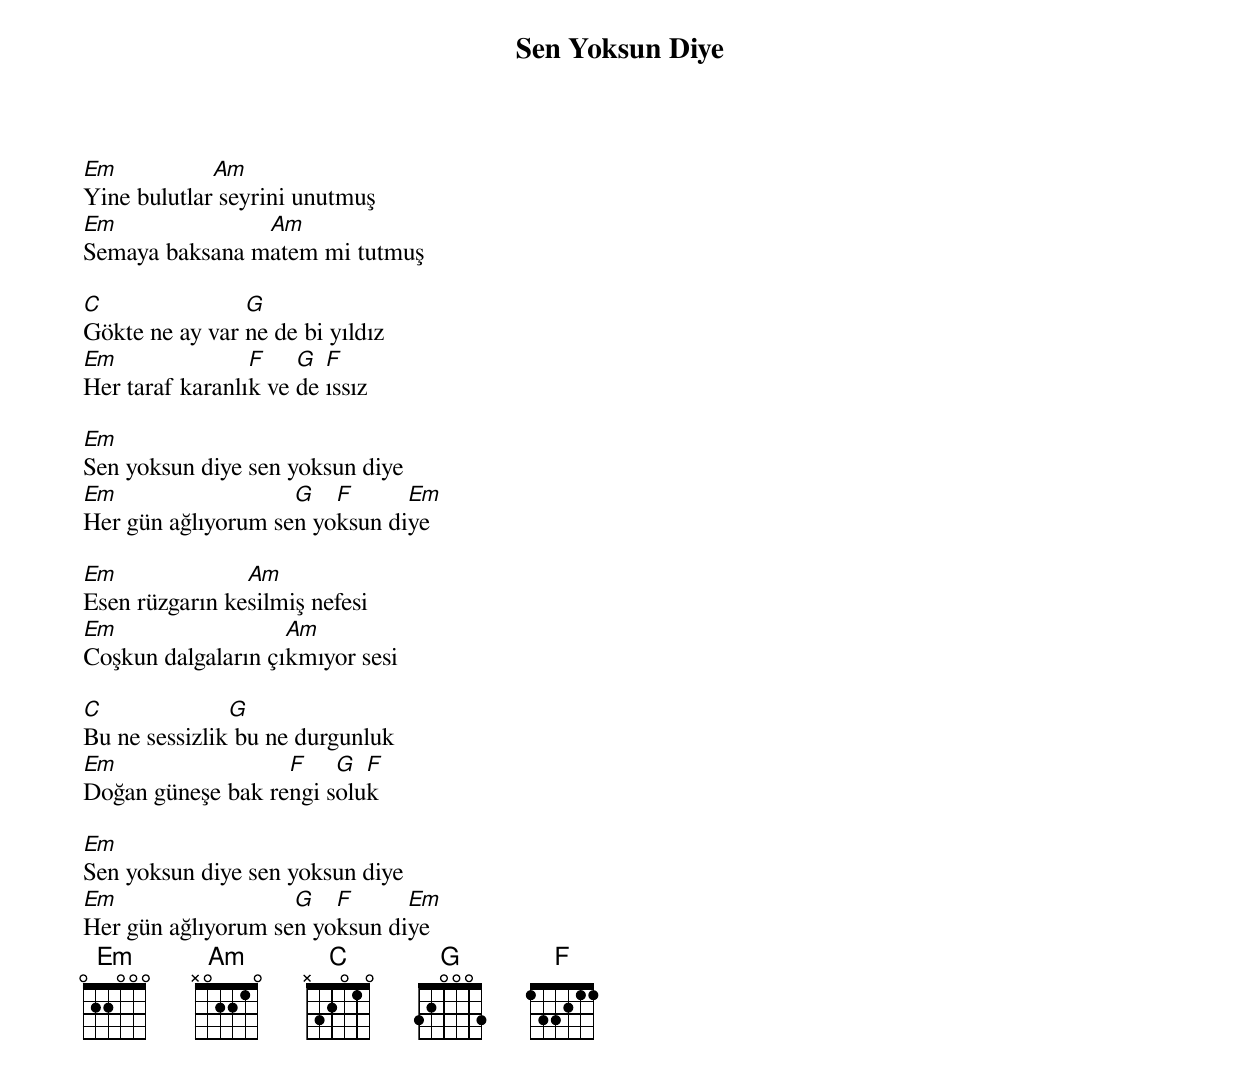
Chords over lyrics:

{title: Sen Yoksun Diye}
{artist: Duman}

Em           Am
Yine bulutlar seyrini unutmuş
Em              Am
Semaya baksana matem mi tutmuş

C               G
Gökte ne ay var ne de bi yıldız
Em               F    G  F
Her taraf karanlık ve de ıssız

Em
Sen yoksun diye sen yoksun diye
Em                  G   F      Em
Her gün ağlıyorum sen yoksun diye

Em              Am
Esen rüzgarın kesilmiş nefesi
Em                  Am
Coşkun dalgaların çıkmıyor sesi

C              G
Bu ne sessizlik bu ne durgunluk
Em                 F    G  F
Doğan güneşe bak rengi soluk

Em
Sen yoksun diye sen yoksun diye
Em                  G   F      Em
Her gün ağlıyorum sen yoksun diye
